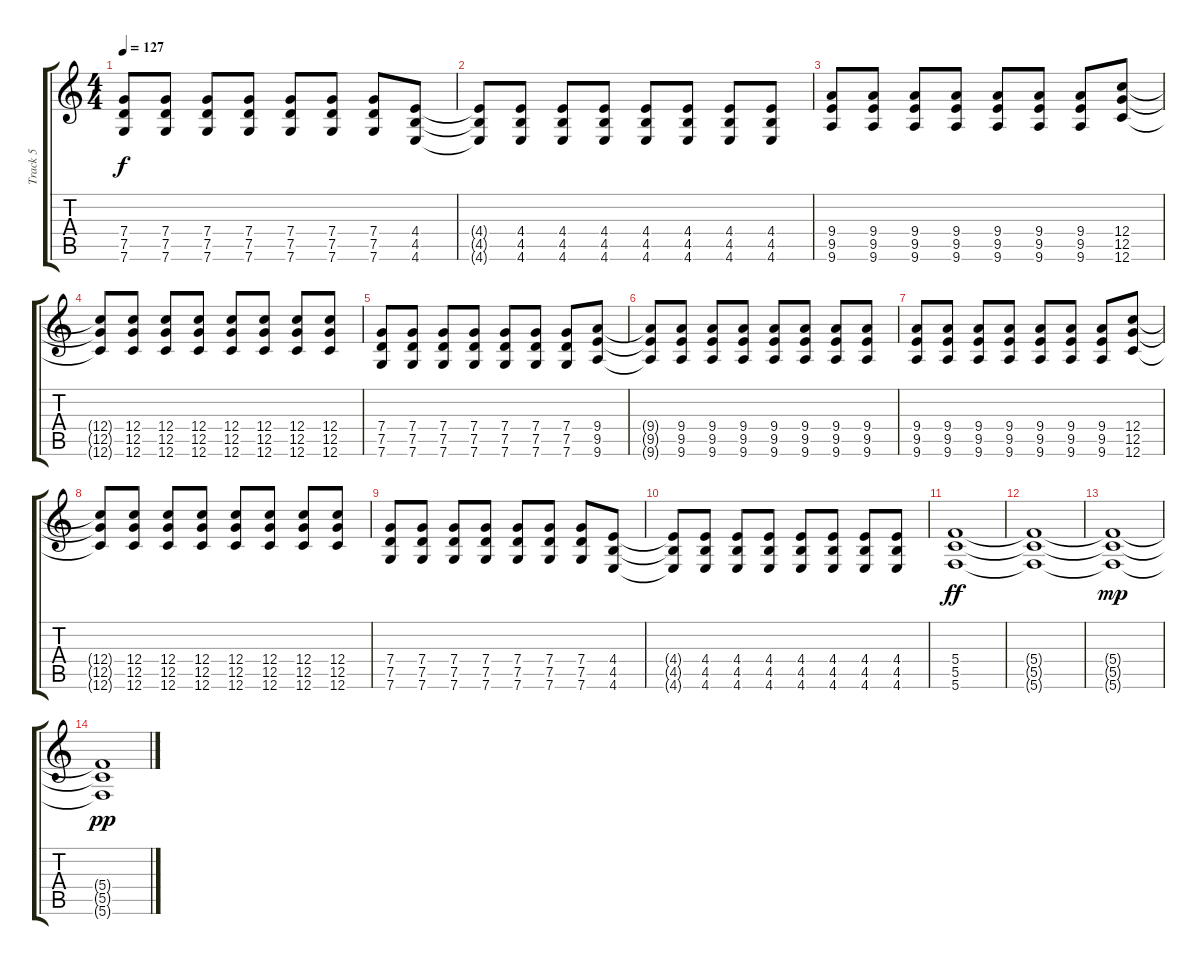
\track ("Track 5" "Track 5") {instrument distortionguitar}
\staff {score tabs}
\tuning (D4 A3 F3 C3 G2 C2) {hide}
\ts (4 4)
\tempo 127
\clef g2
\ks c
(7.4 7.5 7.6).8{dy f} (7.4 7.5 7.6).8 (7.4 7.5 7.6).8 (7.4 7.5 7.6).8 (7.4 7.5 7.6).8 (7.4 7.5 7.6).8 (7.4 7.5 7.6).8 (4.4 4.5 4.6).8 |
(4.4{t} 4.5{t} 4.6{t}).8 (4.4 4.5 4.6).8 (4.4 4.5 4.6).8 (4.4 4.5 4.6).8 (4.4 4.5 4.6).8 (4.4 4.5 4.6).8 (4.4 4.5 4.6).8 (4.4 4.5 4.6).8 |
(9.4 9.5 9.6).8 (9.4 9.5 9.6).8 (9.4 9.5 9.6).8 (9.4 9.5 9.6).8 (9.4 9.5 9.6).8 (9.4 9.5 9.6).8 (9.4 9.5 9.6).8 (12.4 12.5 12.6).8 |
(12.4{t} 12.5{t} 12.6{t}).8 (12.4 12.5 12.6).8 (12.4 12.5 12.6).8 (12.4 12.5 12.6).8 (12.4 12.5 12.6).8 (12.4 12.5 12.6).8 (12.4 12.5 12.6).8 (12.4 12.5 12.6).8 |
(7.4 7.5 7.6).8 (7.4 7.5 7.6).8 (7.4 7.5 7.6).8 (7.4 7.5 7.6).8 (7.4 7.5 7.6).8 (7.4 7.5 7.6).8 (7.4 7.5 7.6).8 (9.4 9.5 9.6).8 |
(9.4{t} 9.5{t} 9.6{t}).8 (9.4 9.5 9.6).8 (9.4 9.5 9.6).8 (9.4 9.5 9.6).8 (9.4 9.5 9.6).8 (9.4 9.5 9.6).8 (9.4 9.5 9.6).8 (9.4 9.5 9.6).8 |
(9.4 9.5 9.6).8 (9.4 9.5 9.6).8 (9.4 9.5 9.6).8 (9.4 9.5 9.6).8 (9.4 9.5 9.6).8 (9.4 9.5 9.6).8 (9.4 9.5 9.6).8 (12.4 12.5 12.6).8 |
(12.4{t} 12.5{t} 12.6{t}).8 (12.4 12.5 12.6).8 (12.4 12.5 12.6).8 (12.4 12.5 12.6).8 (12.4 12.5 12.6).8 (12.4 12.5 12.6).8 (12.4 12.5 12.6).8 (12.4 12.5 12.6).8 |
(7.4 7.5 7.6).8 (7.4 7.5 7.6).8 (7.4 7.5 7.6).8 (7.4 7.5 7.6).8 (7.4 7.5 7.6).8 (7.4 7.5 7.6).8 (7.4 7.5 7.6).8 (4.4 4.5 4.6).8 |
(4.4{t} 4.5{t} 4.6{t}).8 (4.4 4.5 4.6).8 (4.4 4.5 4.6).8 (4.4 4.5 4.6).8 (4.4 4.5 4.6).8 (4.4 4.5 4.6).8 (4.4 4.5 4.6).8 (4.4 4.5 4.6).8 |
(5.4 5.5 5.6).1{dy ff} |
(5.4{t} 5.5{t} 5.6{t}).1 |
(5.4{t} 5.5{t} 5.6{t}).1{dy mp} |
(5.4{t} 5.5{t} 5.6{t}).1{dy pp}
